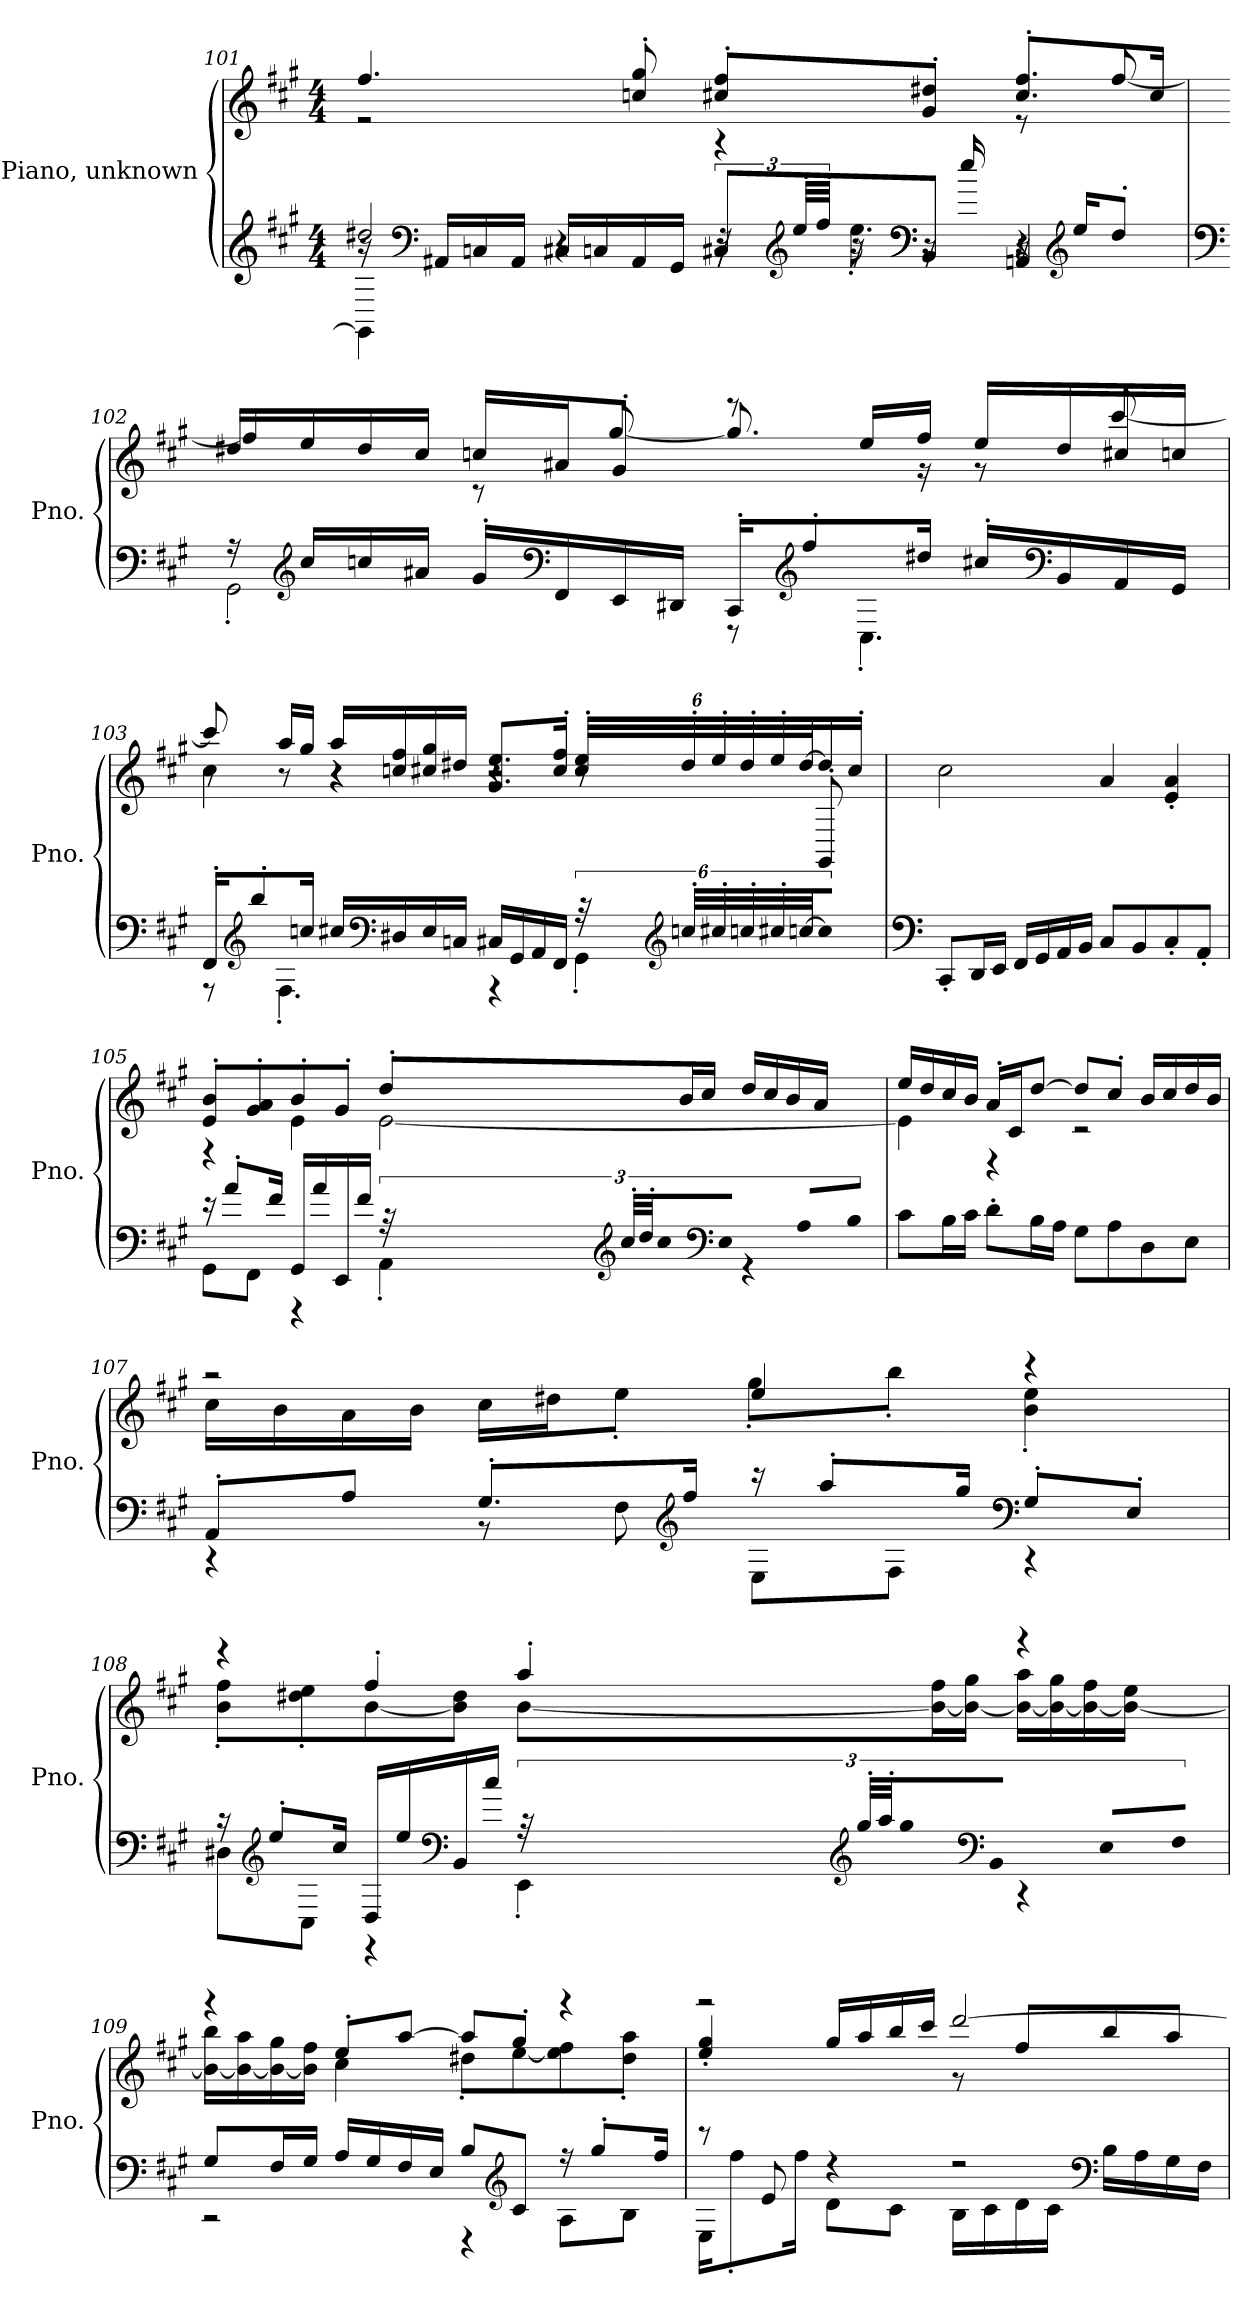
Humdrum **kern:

**kern	**kern
*part1	*part1
*staff2	*staff1
*I"Piano, unknown	*
*I'Pno.	*
!!LO:LB:g=z
*clefG2	*clefG2
*k[f#c#g#]	*k[f#c#g#]
*M4/4	*M4/4
=101	=101
*^	*^
*	*^	*	*
16r	4GG#\]	2dd#X/	4.ff#/	2r
*clefF4	*	*	*	*
16AA#X/LL	.	.	.	.
16Cn/	.	.	.	.
16AA#/JJ	.	.	.	.
16C#X/LL	4r	.	.	.
16Cn/	.	.	.	.
16AA#/	.	.	8ccn/' 8gg#/'	.
16GG#/JJ	.	.	.	.
48r	16r	8C#X/L	8cc#X/' 8ff#/'L	4r
*clefG2	*	*	*	*
48ee'/LLL	.	.	.	.
48ff#'/JJJ	.	.	.	.
16r	8.ee'\	.	.	.
*clefF4	*	*	*	*
16r	.	8BB/J	8g#/' 8dd#X/'J	.
16ee/	.	.	.	.
16r	4r	4AAn/	8.cc#/' 8.ff#/'L	8r
*clefG2	*	*	*	*
16ee/KL	.	.	.	.
8dd#'/J	.	.	.	[8ff#/
.	.	.	16cc#/Jk	.
*v	*v	*v	*	*
!!LO:LB:g=z	!!
=102	=102	=102
*clefF4	*	*
*^	*	*
16r	2GG#'\	16dd#X/LL	4ff#/]
*clefG2	*	*	*
16cc#/LL	.	16ee/	.
16ccn/	.	16dd#/	.
16a#X/JJ	.	16cc#/JJ	.
16g#'/LL	.	16ccn/LL	8r
*clefF4	*	*	*
16FF#/	.	16a#X/J	.
16EE/	.	8g#'/J	[8gg#/
16DD#X/JJ	.	.	.
16CC#'/KL	8r	8r	8.gg#/]
*clefG2	*	*	*
8ff#'/	.	.	.
.	4.C#'\	16ee/LL	.
16dd#X/Jk	.	16ff#/JJ	16r
16cc#X'/LL	.	16ee/LL	8r
*clefF4	*	*	*
16BB/	.	16dd#/	.
16AA/	.	16cc#X/	[8ccc#/
16GG#/JJ	.	16ccn/JJ	.
!!LO:LB:g=z
=103	=103	=103	=103
*	*	*	*^
16FF#'/KL	8r	8r	4cc#\	8ccc#/]
*clefG2	*	*	*	*
8bb'/	.	.	.	.
.	4.F#'\	16aa/LL	.	8r
16ccn/Jk	.	16gg#/JJ	.	.
16cc#X/LL	.	16aa/LL	4r	4r
*clefF4	*	*	*	*
16D#X/	.	16ccn/ 16ff#/	.	.
16E/	.	16cc#X/ 16gg#/	.	.
16Cn/JJ	.	16dd#X/JJ	.	.
16C#X/LL	4r	8.g#/ 8.ee/L	2r	4r
16GG#/	.	.	.	.
16AA/	.	.	.	.
16FF#/JJ	.	16cc#/' 16ff#/'Jk	.	.
*	*	*Xbrackettup	*	*
48r	4GG#'\	48cc#/' 48ee/'LLL	.	8r
*clefG2	*	*	*	*
48ccn'/LLL	.	48dd#'/	.	.
48cc#X'/	.	48ee'/	.	.
*Xbrackettup	*	*	*	*
48ccn'/	.	48dd#'/	.	.
48cc#X'/	.	48ee'/	.	.
[48ccn/JJ	.	[48dd#/J	.	.
8cc/J]	.	16dd#/]	.	8GG#'/
.	.	16cc#'/JJ	.	.
*v	*v	*	*	*
*	*v	*v	*v
!!LO:PB:g=z
=104	=104
*clefF4	*
8CC#'/L	2cc#\
16DD/L	.
16EE/JJ	.
16FF#/LL	.
16GG#/	.
16AA/	.
16BB/JJ	.
8C#/L	4a/
8BB/	.
8C#'/	4e/' 4a/'
8AA'/J	.
=105	=105
*^	*^
16r	8GG#\L	8e/' 8b/'L	4r
8a'/L	.	.	.
.	8FF#\J	8g#/' 8a/'	.
16f#/Jk	.	.	.
16GG#/LL	4r	8b'/	4e\
16a/	.	.	.
16EE/	.	8g#'/J	.
16f#/JJ	.	.	.
*brackettup	*	*	*
48r	4AA'\	8dd'/L	[2e\
*clefG2	*	*	*
48cc#'/LLL	.	.	.
48dd'/J	.	.	.
16cc#/J	.	.	.
*clefF4	*	*	*
8E/J	.	16b/L	.
.	.	16cc#/JJ	.
8A/L	4r	16dd/LL	.
.	.	16cc#/	.
8B/J	.	16b/	.
.	.	16a/JJ	.
*v	*v	*	*
!!LO:LB:g=z	!!
=106	=106	=106
8c#\L	16ee/LL	4e\]
.	16dd/	.
16B\L	16cc#/	.
16c#\JJ	16b/JJ	.
8d'\L	16a'/LL	4r
.	16c#/J	.
16B\L	[8dd/J	.
16A\JJ	.	.
8G#\L	8dd/L]	2r
8A\	8cc#'/J	.
8D\	16b/LL	.
.	16cc#/	.
8E\J	16dd/	.
.	16b/JJ	.
=107	=107	=107
*^	*	*
8AA'/L	4r	2r	16cc#\LL
.	.	.	16b\
8A/J	.	.	16a\
.	.	.	16b\JJ
8.G#'/L	8r	.	16cc#\LL
.	.	.	16dd#X\J
.	8F#\	.	8ee'\J
*clefG2	*	*	*
16ff#/Jk	.	.	.
16r	8E\L	4ee/	8gg#'\L
8aa'/L	.	.	.
.	8F#\J	.	8bb'\J
16gg#/Jk	.	.	.
*clefF4	*	*	*
8G#'/L	4r	4r	4b\' 4ee\'
8E'/J	.	.	.
!!LO:LB:g=z	!!
=108	=108	=108	=108
16r	8D#X\L	4r	8b\' 8ff#\'L
*clefG2	*	*	*
8ee'/L	.	.	.
.	8C#\J	.	8dd#X\' 8ee\'
16cc#/Jk	.	.	.
16D#/LL	4r	4ff#'/	[8b\
16ee/	.	.	.
*clefF4	*	*	*
16BB/	.	.	8b\] 8dd#\J
16cc#/JJ	.	.	.
48r	4EE'\	4aa'/	[8b\L
*clefG2	*	*	*
48gg#'/LLL	.	.	.
48aa'/J	.	.	.
16gg#/J	.	.	.
*clefF4	*	*	*
8BB/J	.	.	16b\_ 16ff#\L
.	.	.	16b\_ 16gg#\JJ
8E/L	4r	4r	16b\_ 16aa\LL
.	.	.	16b\_ 16gg#\
8F#/J	.	.	16b\_ 16ff#\
.	.	.	16b\_ 16ee\JJ
!!LO:LB:g=z	!!
=109	=109	=109	=109
8G#/L	2r	4r	16b\_ 16bb\LL
.	.	.	16b\_ 16aa\
16F#/L	.	.	16b\_ 16gg#\
16G#/JJ	.	.	16b\] 16ff#\JJ
16A/LL	.	8ee'/L	4cc#\
16G#/	.	.	.
16F#/	.	[8aa/J	.
16E/JJ	.	.	.
8B/L	4r	8aa/L]	8dd#X'\L
*clefG2	*	*	*
8c#/J	.	8gg#'/J	[8ee\
16r	8A\L	4r	8ee\] 8ff#\
8gg#'/L	.	.	.
.	8B\J	.	8dd#\' 8aa\'J
16ff#/Jk	.	.	.
=110	=110	=110	=110
8r	16E\KL	2r	4ee/' 4gg#/'
.	8ff#'\	.	.
8e/	.	.	.
.	16ff#\Jk	.	.
4r	8d\L	.	16gg#/LL
.	.	.	16aa/
.	8c#\J	.	16bb/
.	.	.	16ccc#/JJ
2r	16B\LL	[2ddd/	8r
.	16c#\	.	.
.	16d\	.	8ff#/L
.	16c#\JJ	.	.
*clefF4	*	*	*
.	16B\LL	.	8bb/
.	16A\	.	.
.	16G#\	.	8aa/J
.	16F#\JJ	.	.
*v	*v	*	*
*	*v	*v
=	=
*-	*-
